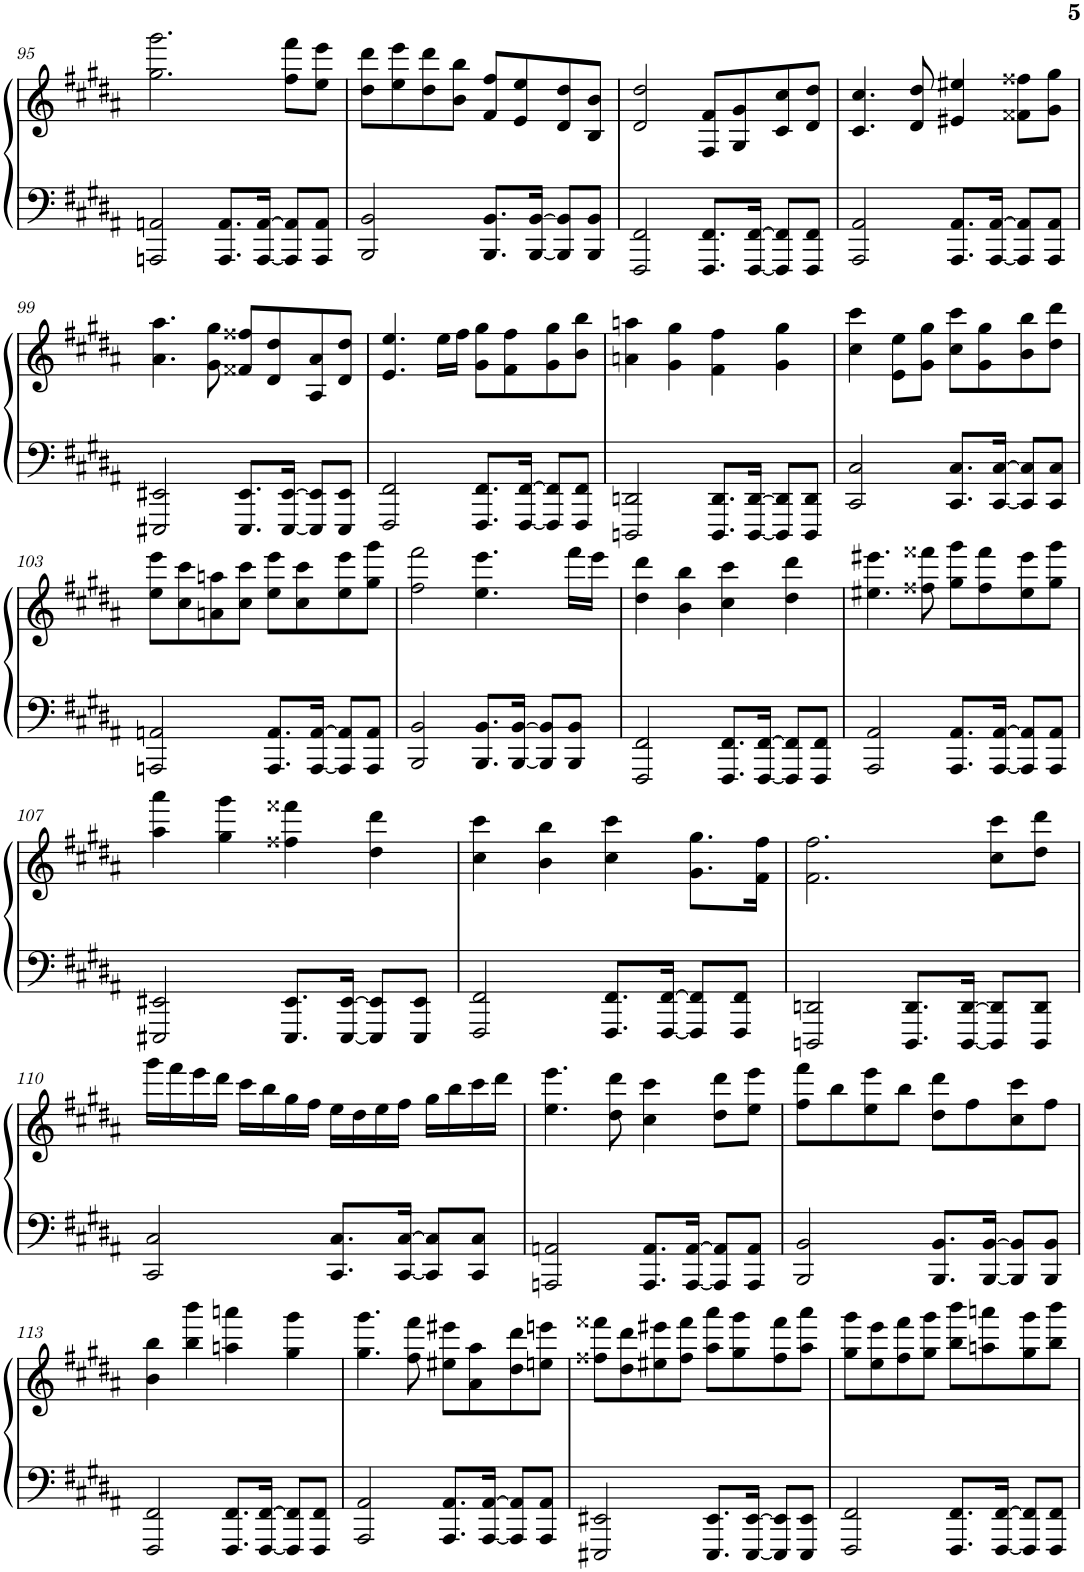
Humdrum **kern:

**kern	**kern
*part1	*part1
*staff2	*staff1
*I"Piano	*
*I'Pno.	*
!!LO:PB:g=z
*clefF4	*clefG2
*k[f#c#g#d#a#]	*k[f#c#g#d#a#]
*M4/4	*M4/4
=95	=95
2AAAn/ 2AAn/	2.gg#\ 2.ggg#\
8.AAA/ 8.AA/L	.
[16AAA/ [16AA/Jk	.
8AAA/] 8AA/]L	8ff#\ 8fff#\L
8AAA/ 8AA/J	8ee\ 8eee\J
=96	=96
2BBB/ 2BB/	8dd#\ 8ddd#\L
.	8ee\ 8eee\
.	8dd#\ 8ddd#\
.	8b\ 8bb\J
8.BBB/ 8.BB/L	8f#/ 8ff#/L
.	8e/ 8ee/
[16BBB/ [16BB/Jk	.
8BBB/] 8BB/]L	8d#/ 8dd#/
8BBB/ 8BB/J	8B/ 8b/J
=97	=97
2FFF#/ 2FF#/	2d#/ 2dd#/
8.FFF#/ 8.FF#/L	8F#/ 8f#/L
.	8G#/ 8g#/
[16FFF#/ [16FF#/Jk	.
8FFF#/] 8FF#/]L	8c#/ 8cc#/
8FFF#/ 8FF#/J	8d#/ 8dd#/J
=98	=98
2AAA#/ 2AA#/	4.c#/ 4.cc#/
.	8d#/ 8dd#/
8.AAA#/ 8.AA#/L	4e#X/ 4ee#X/
[16AAA#/ [16AA#/Jk	.
8AAA#/] 8AA#/]L	8f##X\ 8ff##X\L
8AAA#/ 8AA#/J	8g#\ 8gg#\J
!!LO:LB:g=z
=99	=99
2EEE#X/ 2EE#X/	4.a#\ 4.aa#\
.	8g#\ 8gg#\
8.EEE#/ 8.EE#/L	8f##X/ 8ff##X/L
.	8d#/ 8dd#/
[16EEE#/ [16EE#/Jk	.
8EEE#/] 8EE#/]L	8A#/ 8a#/
8EEE#/ 8EE#/J	8d#/ 8dd#/J
=100	=100
2FFF#/ 2FF#/	4.e/ 4.ee/
.	16ee\LL
.	16ff#\JJ
8.FFF#/ 8.FF#/L	8g#\ 8gg#\L
.	8f#\ 8ff#\
[16FFF#/ [16FF#/Jk	.
8FFF#/] 8FF#/]L	8g#\ 8gg#\
8FFF#/ 8FF#/J	8b\ 8bb\J
=101	=101
2DDDn/ 2DDn/	4an\ 4aan\
.	4g#\ 4gg#\
8.DDD/ 8.DD/L	4f#\ 4ff#\
[16DDD/ [16DD/Jk	.
8DDD/] 8DD/]L	4g#\ 4gg#\
8DDD/ 8DD/J	.
=102	=102
2CC#/ 2C#/	4cc#\ 4ccc#\
.	8e\ 8ee\L
.	8g#\ 8gg#\J
8.CC#/ 8.C#/L	8cc#\ 8ccc#\L
.	8g#\ 8gg#\
[16CC#/ [16C#/Jk	.
8CC#/] 8C#/]L	8b\ 8bb\
8CC#/ 8C#/J	8dd#\ 8ddd#\J
!!LO:LB:g=z
=103	=103
2AAAn/ 2AAn/	8ee\ 8eee\L
.	8cc#\ 8ccc#\
.	8an\ 8aan\
.	8cc#\ 8ccc#\J
8.AAA/ 8.AA/L	8ee\ 8eee\L
.	8cc#\ 8ccc#\
[16AAA/ [16AA/Jk	.
8AAA/] 8AA/]L	8ee\ 8eee\
8AAA/ 8AA/J	8gg#\ 8ggg#\J
=104	=104
2BBB/ 2BB/	2ff#\ 2fff#\
8.BBB/ 8.BB/L	4.ee\ 4.eee\
[16BBB/ [16BB/Jk	.
8BBB/] 8BB/]L	.
8BBB/ 8BB/J	16fff#\LL
.	16eee\JJ
=105	=105
2FFF#/ 2FF#/	4dd#\ 4ddd#\
.	4b\ 4bb\
8.FFF#/ 8.FF#/L	4cc#\ 4ccc#\
[16FFF#/ [16FF#/Jk	.
8FFF#/] 8FF#/]L	4dd#\ 4ddd#\
8FFF#/ 8FF#/J	.
=106	=106
2AAA#/ 2AA#/	4.ee#X\ 4.eee#X\
.	8ff##X\ 8fff##X\
8.AAA#/ 8.AA#/L	8gg#\ 8ggg#\L
.	8ff##\ 8fff##\
[16AAA#/ [16AA#/Jk	.
8AAA#/] 8AA#/]L	8ee#\ 8eee#\
8AAA#/ 8AA#/J	8gg#\ 8ggg#\J
!!LO:LB:g=z
=107	=107
2EEE#X/ 2EE#X/	4aa#\ 4aaa#\
.	4gg#\ 4ggg#\
8.EEE#/ 8.EE#/L	4ff##X\ 4fff##X\
[16EEE#/ [16EE#/Jk	.
8EEE#/] 8EE#/]L	4dd#\ 4ddd#\
8EEE#/ 8EE#/J	.
=108	=108
2FFF#/ 2FF#/	4cc#\ 4ccc#\
.	4b\ 4bb\
8.FFF#/ 8.FF#/L	4cc#\ 4ccc#\
[16FFF#/ [16FF#/Jk	.
8FFF#/] 8FF#/]L	8.g#\ 8.gg#\L
8FFF#/ 8FF#/J	.
.	16f#\ 16ff#\Jk
=109	=109
2DDDn/ 2DDn/	2.f#\ 2.ff#\
8.DDD/ 8.DD/L	.
[16DDD/ [16DD/Jk	.
8DDD/] 8DD/]L	8cc#\ 8ccc#\L
8DDD/ 8DD/J	8dd#\ 8ddd#\J
!!LO:LB:g=z
=110	=110
2CC#/ 2C#/	16ggg#\LL
.	16fff#\
.	16eee\
.	16ddd#\JJ
.	16ccc#\LL
.	16bb\
.	16gg#\
.	16ff#\JJ
8.CC#/ 8.C#/L	16ee\LL
.	16dd#\
.	16ee\
[16CC#/ [16C#/Jk	16ff#\JJ
8CC#/] 8C#/]L	16gg#\LL
.	16bb\
8CC#/ 8C#/J	16ccc#\
.	16ddd#\JJ
=111	=111
2AAAn/ 2AAn/	4.ee\ 4.eee\
.	8dd#\ 8ddd#\
8.AAA/ 8.AA/L	4cc#\ 4ccc#\
[16AAA/ [16AA/Jk	.
8AAA/] 8AA/]L	8dd#\ 8ddd#\L
8AAA/ 8AA/J	8ee\ 8eee\J
=112	=112
2BBB/ 2BB/	8ff#\ 8fff#\L
.	8bb\
.	8ee\ 8eee\
.	8bb\J
8.BBB/ 8.BB/L	8dd#\ 8ddd#\L
.	8ff#\
[16BBB/ [16BB/Jk	.
8BBB/] 8BB/]L	8cc#\ 8ccc#\
8BBB/ 8BB/J	8ff#\J
!!LO:LB:g=z
=113	=113
2FFF#/ 2FF#/	4b\ 4bb\
.	4bb\ 4bbb\
8.FFF#/ 8.FF#/L	4aan\ 4aaan\
[16FFF#/ [16FF#/Jk	.
8FFF#/] 8FF#/]L	4gg#\ 4ggg#\
8FFF#/ 8FF#/J	.
=114	=114
2AAA#/ 2AA#/	4.gg#\ 4.ggg#\
.	8ff#\ 8fff#\
8.AAA#/ 8.AA#/L	8ee#X\ 8eee#X\L
.	8a#\ 8aa#\
[16AAA#/ [16AA#/Jk	.
8AAA#/] 8AA#/]L	8dd#\ 8ddd#\
8AAA#/ 8AA#/J	8een\ 8eeen\J
=115	=115
2EEE#X/ 2EE#X/	8ff##X\ 8fff##X\L
.	8dd#\ 8ddd#\
.	8ee#X\ 8eee#X\
.	8ff##\ 8fff##\J
8.EEE#/ 8.EE#/L	8aa#\ 8aaa#\L
.	8gg#\ 8ggg#\
[16EEE#/ [16EE#/Jk	.
8EEE#/] 8EE#/]L	8ff##\ 8fff##\
8EEE#/ 8EE#/J	8aa#\ 8aaa#\J
=116	=116
2FFF#/ 2FF#/	8gg#\ 8ggg#\L
.	8ee\ 8eee\
.	8ff#\ 8fff#\
.	8gg#\ 8ggg#\J
8.FFF#/ 8.FF#/L	8bb\ 8bbb\L
.	8aan\ 8aaan\
[16FFF#/ [16FF#/Jk	.
8FFF#/] 8FF#/]L	8gg#\ 8ggg#\
8FFF#/ 8FF#/J	8bb\ 8bbb\J
=	=
*-	*-
